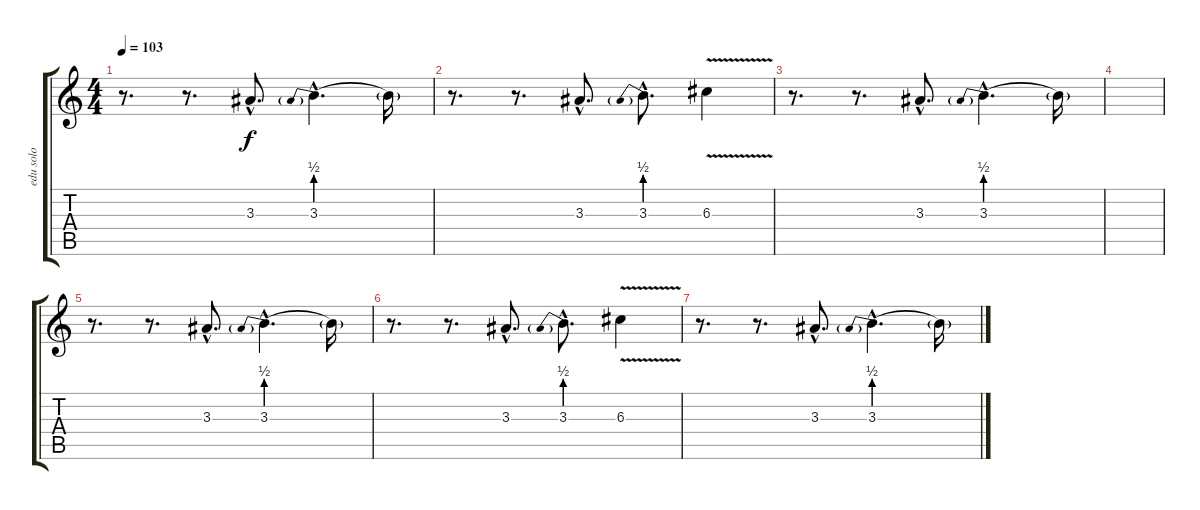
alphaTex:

\track ("edu solo" "edu solo") {instrument distortionguitar}
\staff {score tabs}
\tuning (E4 B3 G3 D3 A2 E2) {hide}
\ts (4 4)
\tempo 103
\clef g2
\ks c
r.8{d dy f} r.8{d} 3.3{hac}.8{d} 3.3{be (prebend 0 2 60 2) hac}.4{d} 3.3{t}.16 |
r.8{d} r.8{d} 3.3{hac}.8{d} 3.3{be (prebend 0 2 60 2) hac}.8{d} 6.3{v}.4 |
r.8{d} r.8{d} 3.3{hac}.8{d} 3.3{be (prebend 0 2 60 2) hac}.4{d} 3.3{t}.16 |
|
r.8{d} r.8{d} 3.3{hac}.8{d} 3.3{be (prebend 0 2 60 2) hac}.4{d} 3.3{t}.16 |
r.8{d} r.8{d} 3.3{hac}.8{d} 3.3{be (prebend 0 2 60 2) hac}.8{d} 6.3{v}.4 |
r.8{d} r.8{d} 3.3{hac}.8{d} 3.3{be (prebend 0 2 60 2) hac}.4{d} 3.3{t}.16
